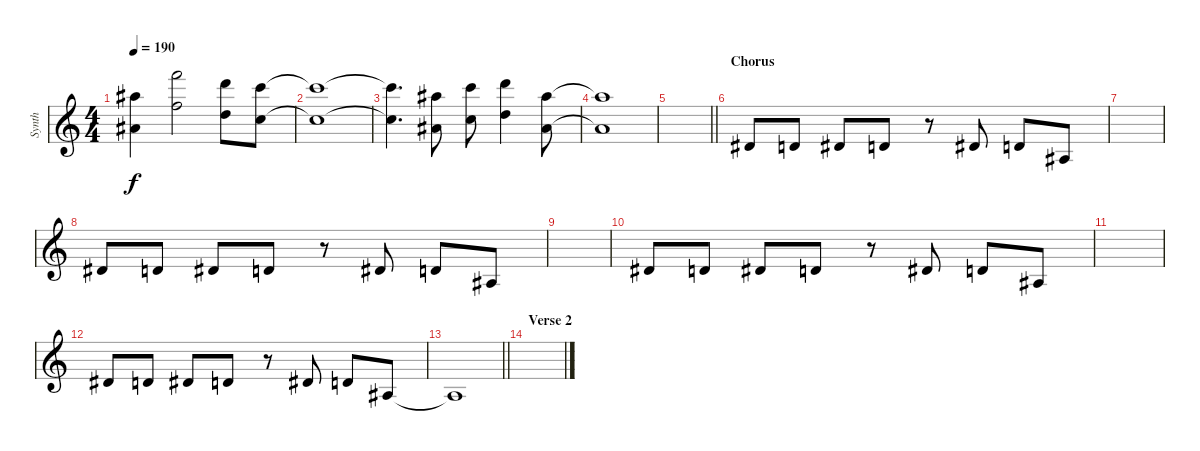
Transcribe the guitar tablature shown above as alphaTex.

\track ("Synth" "Synth") {instrument lead2sawtooth}
\staff {score}
\tuning (E4 B3 G3 D3 A2 D2) {hide}
\ts (4 4)
\tempo 190
\clef g2
\ks c
(18.1{t} 11.2{t}).4{dy f} (25.1 18.2).2 (22.1 15.2).8 (20.1 13.2).8 |
(20.1{t} 13.2{t}).1 |
(20.1{t} 13.2{t}).4{d} (18.1 11.2).8 (20.1 13.2).8 (22.1 15.2).4 (18.1 11.2).8 |
(18.1{t} 11.2{t}).1 |
\barLineRight lightlight
|
\section ("" "Chorus")
4.2.8 3.2.8 4.2.8 3.2.8 r.8 4.2.8 3.2.8 3.3.8 |
|
4.2.8 3.2.8 4.2.8 3.2.8 r.8 4.2.8 3.2.8 3.3.8 |
|
4.2.8 3.2.8 4.2.8 3.2.8 r.8 4.2.8 3.2.8 3.3.8 |
|
4.2.8 3.2.8 4.2.8 3.2.8 r.8 4.2.8 3.2.8 3.3.8 |
\barLineRight lightlight
3.3{t}.1 |
\section ("" "Verse 2")
